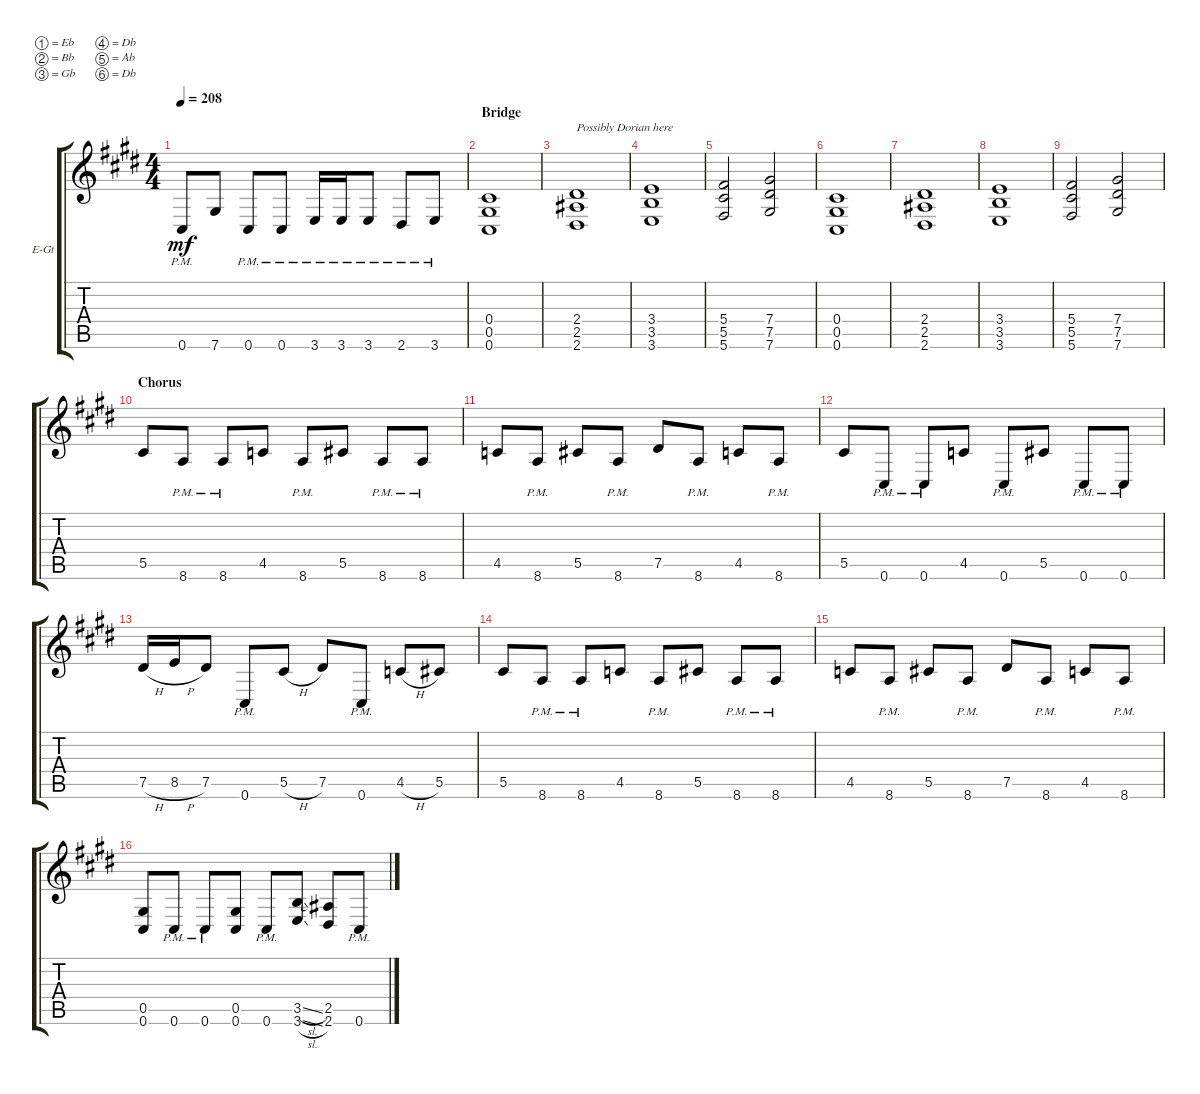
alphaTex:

\defaultSystemsLayout 4
\bracketExtendMode groupsimilarinstruments
\firstSystemTrackNameOrientation horizontal
\otherSystemsTrackNameOrientation horizontal
\track ("Gary Smith - Guitar" "E-Gt") {instrument distortionguitar}
\staff {score tabs}
\tuning (Eb4 Bb3 Gb3 Db3 Ab2 Db2)
\ts (4 4)
\tempo 208
\clef g2
\ks c#minor
0.6{pm}.8{dy mf} 7.6.8 0.6{pm}.8 0.6{pm}.8 3.6{pm}.16 3.6{pm}.16 3.6{pm}.8 2.6{pm}.8 3.6{pm}.8 |
\section ("" "Bridge")
(0.6 0.5 0.4).1 |
(2.6 2.5 2.4).1{txt "Possibly Dorian here"} |
(3.6 3.5 3.4).1 |
(5.6 5.5 5.4).2 (7.4 7.6 7.5).2 |
(0.6 0.5 0.4).1 |
(2.6 2.5 2.4).1 |
(3.6 3.5 3.4).1 |
(5.6 5.5 5.4).2 (7.4 7.6 7.5).2 |
\section ("" "Chorus")
5.5.8 8.6{pm}.8 8.6{pm}.8 4.5.8 8.6{pm}.8 5.5.8 8.6{pm}.8 8.6{pm}.8 |
4.5.8 8.6{pm}.8 5.5.8 8.6{pm}.8 7.5.8 8.6{pm}.8 4.5.8 8.6{pm}.8 |
5.5.8 0.6{pm}.8 0.6{pm}.8 4.5.8 0.6{pm}.8 5.5.8 0.6{pm}.8 0.6{pm}.8 |
7.5{h}.16 8.5{h}.16 7.5.8 0.6{pm}.8 5.5{h}.8 7.5.8 0.6{pm}.8 4.5{h}.8 5.5.8 |
5.5.8 8.6{pm}.8 8.6{pm}.8 4.5.8 8.6{pm}.8 5.5.8 8.6{pm}.8 8.6{pm}.8 |
4.5.8 8.6{pm}.8 5.5.8 8.6{pm}.8 7.5.8 8.6{pm}.8 4.5.8 8.6{pm}.8 |
(0.5 0.6).8 0.6{pm}.8 0.6{pm}.8 (0.6 0.5).8 0.6{pm}.8 (3.6{sl} 3.5{sl}).8 (2.5 2.6).8 0.6{pm}.8
